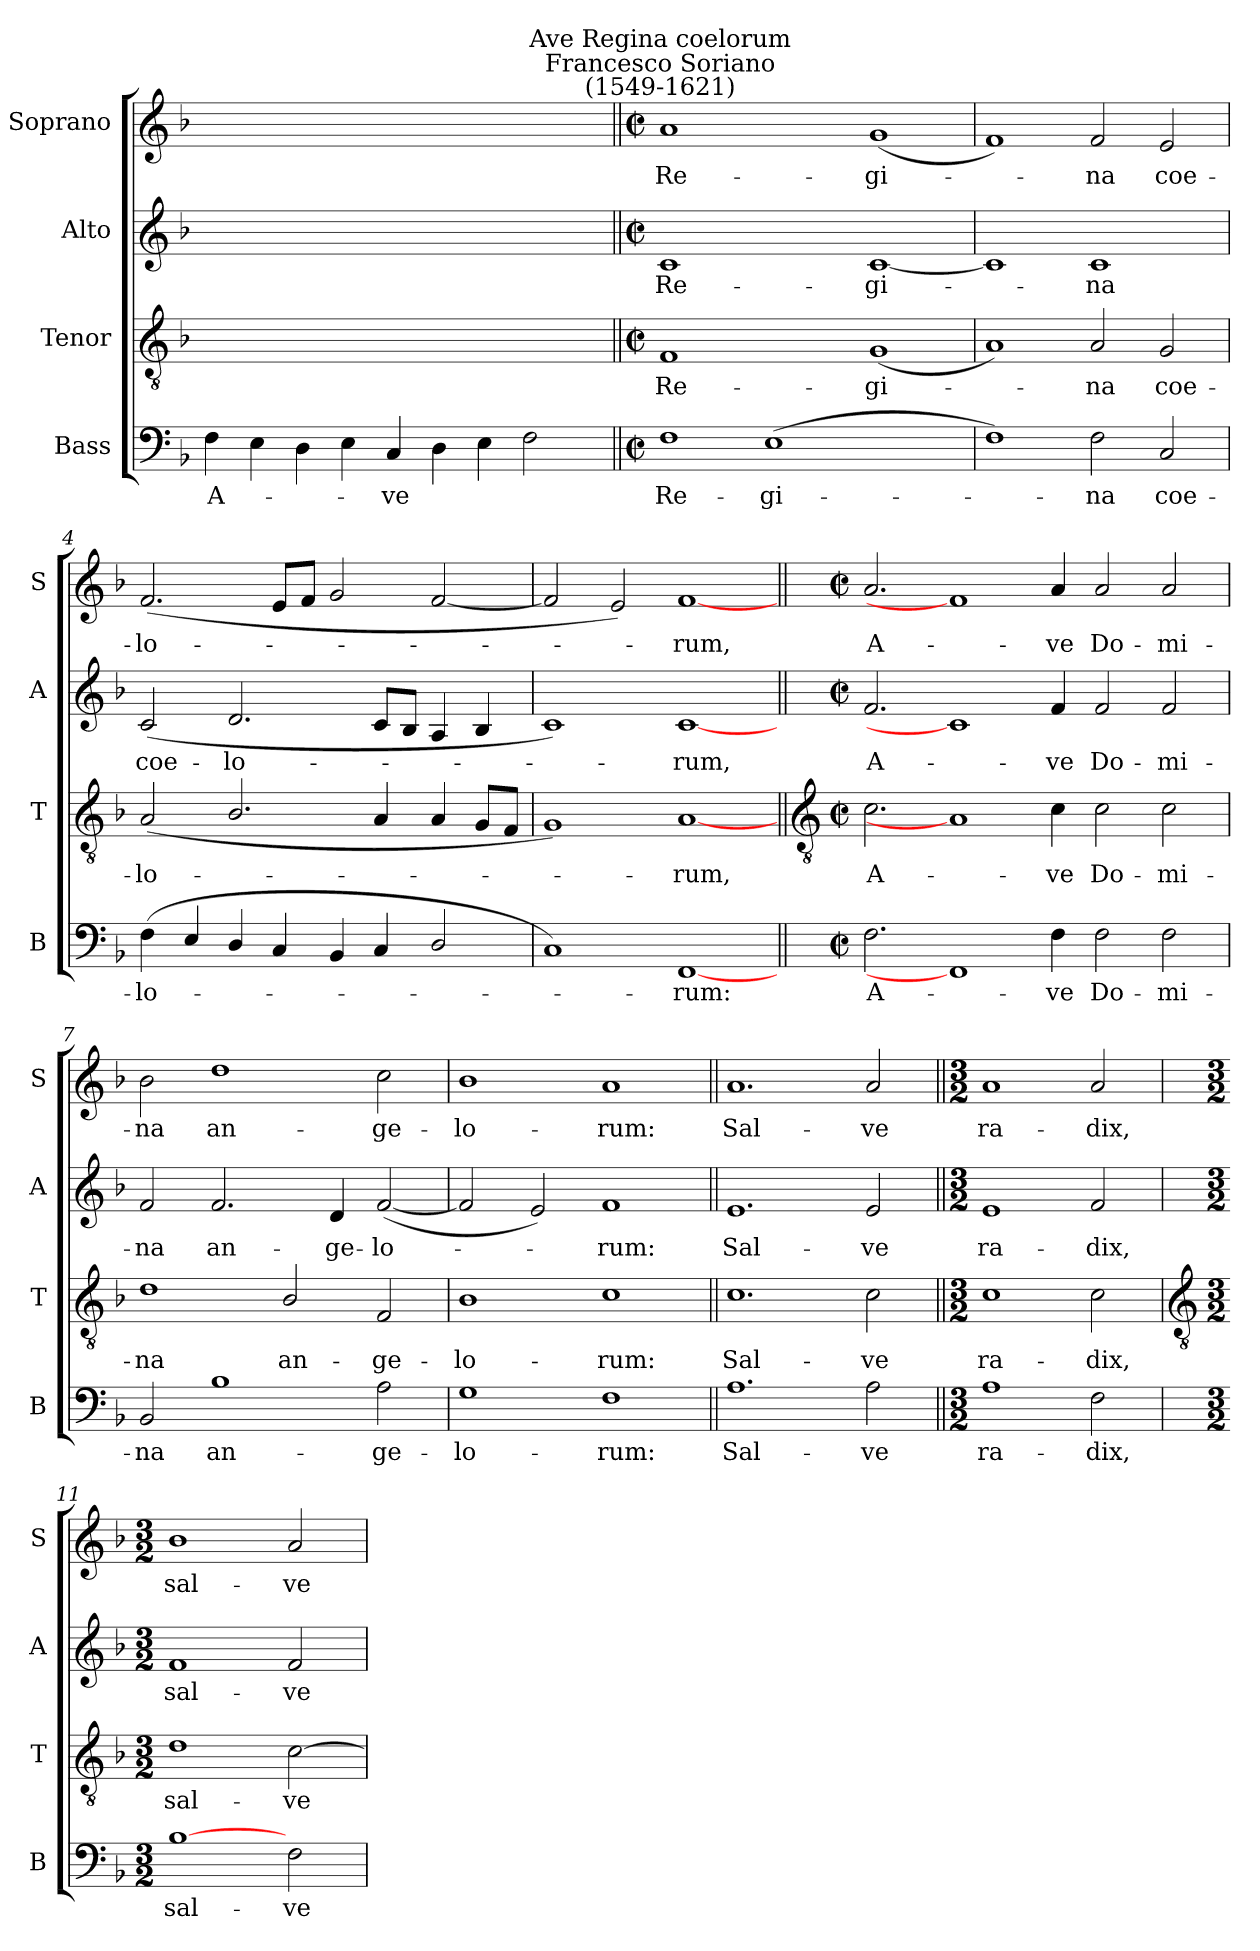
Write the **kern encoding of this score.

**kern	**text	**kern	**text	**kern	**text	**kern	**text
*part4	*part4	*part3	*part3	*part2	*part2	*part1	*part1
*staff4	*staff4	*staff3	*staff3	*staff2	*staff2	*staff1	*staff1
*I"Bass	*	*I"Tenor	*	*I"Alto	*	*I"Soprano	*
*I'B	*	*I'T	*	*I'A	*	*I'S	*
*clefF4	*	*clefGv2	*	*clefG2	*	*clefG2	*
*k[b-]	*	*k[b-]	*	*k[b-]	*	*k[b-]	*
*F:	*	*F:	*	*F:	*	*F:	*
=1	=1	=1	=1	=1	=1	=1	=1
!	!LO:LY:b	!	!	!	!	!	!
4F	A-	1ryy	.	1ryy	.	1ryy	.
4E	.	.	.	.	.	.	.
4D	.	.	.	.	.	.	.
4E	.	.	.	.	.	.	.
!	!LO:LY:b	!	!	!	!	!	!
4C	ve	1ryy	.	1ryy	.	1ryy	.
4D	.	.	.	.	.	.	.
4E	.	.	.	.	.	.	.
2F	.	.	.	.	.	.	.
.	.	4ryy	.	4ryy	.	4ryy	.
=2||	=2||	=2||	=2||	=2||	=2||	=2||	=2||
*M4/2	*	*M4/2	*	*M4/2	*	*M4/2	*
*met(c|)	*	*met(c|)	*	*met(c|)	*	*met(c|)	*
!	!	!	!	!	!	!LO:TX:a:cj:t=Francesco Soriano\n(1549-1621)	!
!	!	!	!	!	!	!LO:TX:a:cj:t=Ave Regina coelorum	!
!	!LO:LY:b	!	!LO:LY:b	!	!LO:LY:b	!	!LO:LY:b
1F	Re-	1F	Re-	1c	Re-	1a	Re-
!	!LO:LY:b	!	!	!	!	!	!
(>1E	-gi-	1ryy	.	1ryy	.	1ryy	.
!	!	!	!LO:LY:b	!	!LO:LY:b	!	!LO:LY:b
1ryy	.	(<1G	-gi-	[1c	-gi-	(<1g	-gi-
=3	=3	=3	=3	=3	=3	=3	=3
1F)	.	1A)	.	1c]	.	1f)	.
!	!LO:LY:b	!	!LO:LY:b	!	!LO:LY:b	!	!LO:LY:b
2F	na	2A	na	1c	na	2f	na
!	!LO:LY:b	!	!LO:LY:b	!	!	!	!LO:LY:b
2C	coe-	2G	coe-	.	.	2e	coe-
=4	=4	=4	=4	=4	=4	=4	=4
!	!LO:LY:b	!	!LO:LY:b	!	!LO:LY:b	!	!LO:LY:b
(<4F	-lo-	(<2A	-lo-	(<2c	coe-	(<2.f	-lo-
4E/	.	.	.	.	.	.	.
!	!	!	!	!	!LO:LY:b	!	!
4D/	.	2.B-/	.	2.d	-lo-	.	.
4C	.	.	.	.	.	8eL	.
.	.	.	.	.	.	8fJ	.
4BB-	.	.	.	.	.	2g	.
4C	.	4A	.	8cL	.	.	.
.	.	.	.	8B-J	.	.	.
2D/	.	4A	.	4A	.	[2f	.
.	.	8GL	.	4B-	.	.	.
.	.	8FJ	.	.	.	.	.
=5	=5	=5	=5	=5	=5	=5	=5
1C)	.	1G)	.	1c)	.	2f]	.
.	.	.	.	.	.	2e)	.
!	!LO:LY:b	!	!LO:LY:b	!	!LO:LY:b	!	!LO:LY:b
[1FF	rum:	[1A	rum,	[1c	rum,	[1f	rum,
!!LO:LB:g=z
=6||	=6||	=6||	=6||	=6||	=6||	=6||	=6||
*	*	*clefGv2	*	*	*	*	*
*M4/2	*	*M4/2	*	*M4/2	*	*M4/2	*
*met(c|)	*	*met(c|)	*	*met(c|)	*	*met(c|)	*
!	!LO:LY:b	!	!LO:LY:b	!	!LO:LY:b	!	!LO:LY:b
2.F	A-	2.c	A-	2.f	A-	2.a	A-
1FF]	.	1A]	.	1c]	.	1f]	.
!	!LO:LY:b	!	!LO:LY:b	!	!LO:LY:b	!	!LO:LY:b
4F	-ve	4c	-ve	4f	-ve	4a	-ve
!	!LO:LY:b	!	!LO:LY:b	!	!LO:LY:b	!	!LO:LY:b
2F	Do-	2c	Do-	2f	Do-	2a	Do-
!	!LO:LY:b	!	!LO:LY:b	!	!LO:LY:b	!	!LO:LY:b
2F	-mi-	2c	-mi-	2f	-mi-	2a	-mi-
=7	=7	=7	=7	=7	=7	=7	=7
!	!LO:LY:b	!	!LO:LY:b	!	!LO:LY:b	!	!LO:LY:b
2BB-	-na	1d	-na	2f	-na	2b-	-na
!	!LO:LY:b	!	!	!	!LO:LY:b	!	!LO:LY:b
1B-	an-	.	.	2.f	an-	1dd	an-
!	!	!	!LO:LY:b	!	!	!	!
.	.	2B-/	an-	.	.	.	.
!	!	!	!	!	!LO:LY:b	!	!
.	.	.	.	4d	-ge-	.	.
!	!LO:LY:b	!	!LO:LY:b	!	!LO:LY:b	!	!LO:LY:b
2A	-ge-	2F	-ge-	(<[2f	-lo-	2cc	-ge-
=8	=8	=8	=8	=8	=8	=8	=8
!	!LO:LY:b	!	!LO:LY:b	!	!	!	!LO:LY:b
1G	-lo-	1B-	-lo-	2f]	.	1b-	-lo-
.	.	.	.	2e)	.	.	.
!	!LO:LY:b	!	!LO:LY:b	!	!LO:LY:b	!	!LO:LY:b
1F	-rum:	1c	-rum:	1f	rum:	1a	-rum:
=9||	=9||	=9||	=9||	=9||	=9||	=9||	=9||
!	!LO:LY:b	!	!LO:LY:b	!	!LO:LY:b	!	!LO:LY:b
1.A	Sal-	1.c	Sal-	1.e	Sal-	1.a	Sal-
!	!LO:LY:b	!	!LO:LY:b	!	!LO:LY:b	!	!LO:LY:b
2A	-ve	2c	-ve	2e	-ve	2a	-ve
=10||	=10||	=10||	=10||	=10||	=10||	=10||	=10||
*M3/2	*	*M3/2	*	*M3/2	*	*M3/2	*
!	!LO:LY:b	!	!LO:LY:b	!	!LO:LY:b	!	!LO:LY:b
1A	ra-	1c	ra-	1e	ra-	1a	ra-
!	!LO:LY:b	!	!LO:LY:b	!	!LO:LY:b	!	!LO:LY:b
2F	-dix,	2c	-dix,	2f	-dix,	2a	-dix,
!!LO:LB:g=z
=11	=11	=11	=11	=11	=11	=11	=11
*	*	*clefGv2	*	*	*	*	*
*M3/2	*	*M3/2	*	*M3/2	*	*M3/2	*
!	!LO:LY:b	!	!LO:LY:b	!	!LO:LY:b	!	!LO:LY:b
[1B-	sal-	1d	sal-	1f	sal-	1b-/	sal-
!	!LO:LY:b	!	!LO:LY:b	!	!LO:LY:b	!	!LO:LY:b
2F	-ve	[2c	-ve	2f	-ve	2a	-ve
=	=	=	=	=	=	=	=
*-	*-	*-	*-	*-	*-	*-	*-
